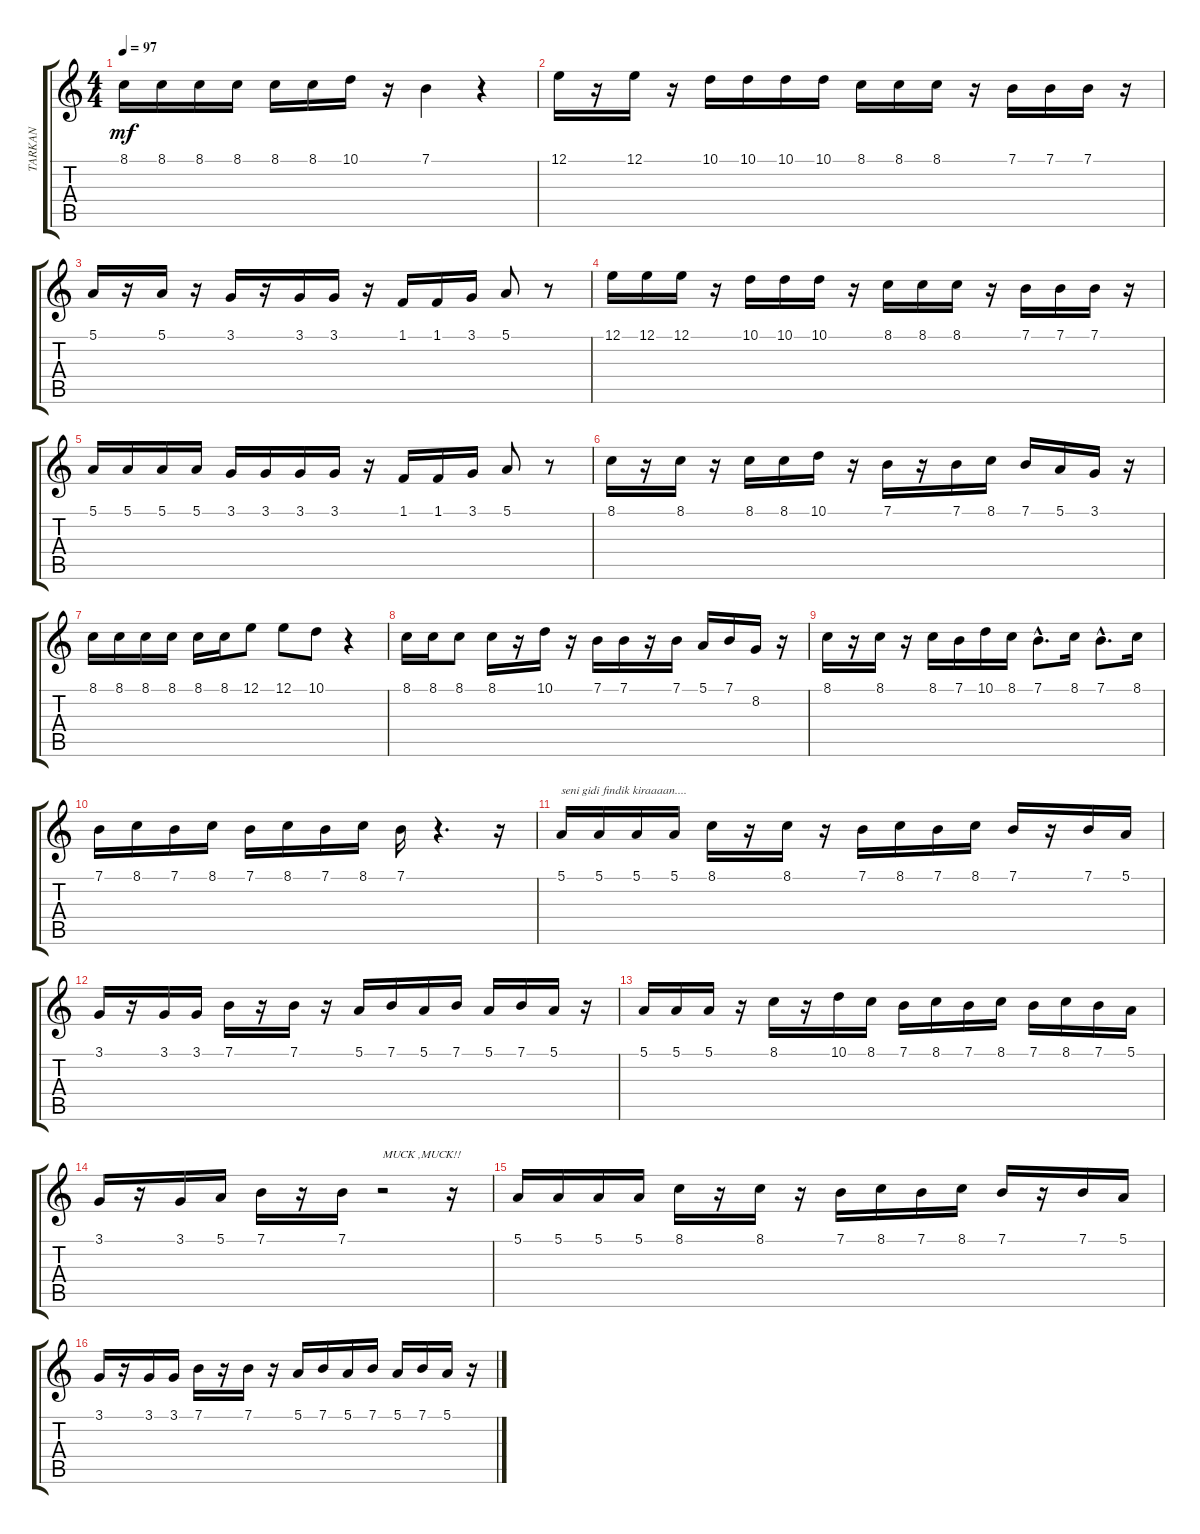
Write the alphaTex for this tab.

\track ("TARKAN" "TARKAN") {instrument tangoaccordion}
\staff {score tabs}
\tuning (E4 B3 G3 D3 A2 E2) {hide}
\ts (4 4)
\tempo 97
\clef g2
\ks c
8.1.16{dy mf} 8.1.16 8.1.16 8.1.16 8.1.16 8.1.16 10.1.16 r.16 7.1.4 r.4 |
12.1.16 r.16 12.1.16 r.16 10.1.16 10.1.16 10.1.16 10.1.16 8.1.16 8.1.16 8.1.16 r.16 7.1.16 7.1.16 7.1.16 r.16 |
5.1.16 r.16 5.1.16 r.16 3.1.16 r.16 3.1.16 3.1.16 r.16 1.1.16 1.1.16 3.1.16 5.1.8 r.8 |
12.1.16 12.1.16 12.1.16 r.16 10.1.16 10.1.16 10.1.16 r.16 8.1.16 8.1.16 8.1.16 r.16 7.1.16 7.1.16 7.1.16 r.16 |
5.1.16 5.1.16 5.1.16 5.1.16 3.1.16 3.1.16 3.1.16 3.1.16 r.16 1.1.16 1.1.16 3.1.16 5.1.8 r.8 |
8.1.16 r.16 8.1.16 r.16 8.1.16 8.1.16 10.1.16 r.16 7.1.16 r.16 7.1.16 8.1.16 7.1.16 5.1.16 3.1.16 r.16 |
8.1.16 8.1.16 8.1.16 8.1.16 8.1.16 8.1.16 12.1.8 12.1.8 10.1.8 r.4 |
8.1.16 8.1.16 8.1.8 8.1.16 r.16 10.1.16 r.16 7.1.16 7.1.16 r.16 7.1.16 5.1.16 7.1.16 8.2.16 r.16 |
8.1.16 r.16 8.1.16 r.16 8.1.16 7.1.16 10.1.16 8.1.16 7.1{hac}.8{d} 8.1.16 7.1{hac}.8{d} 8.1.16 |
7.1.16 8.1.16 7.1.16 8.1.16 7.1.16 8.1.16 7.1.16 8.1.16 7.1.16 r.4{d} r.16 |
5.1.16{txt "seni gidi findik kiraaaan...."} 5.1.16 5.1.16 5.1.16 8.1.16 r.16 8.1.16 r.16 7.1.16 8.1.16 7.1.16 8.1.16 7.1.16 r.16 7.1.16 5.1.16 |
3.1.16 r.16 3.1.16 3.1.16 7.1.16 r.16 7.1.16 r.16 5.1.16 7.1.16 5.1.16 7.1.16 5.1.16 7.1.16 5.1.16 r.16 |
5.1.16 5.1.16 5.1.16 r.16 8.1.16 r.16 10.1.16 8.1.16 7.1.16 8.1.16 7.1.16 8.1.16 7.1.16 8.1.16 7.1.16 5.1.16 |
3.1.16 r.16 3.1.16 5.1.16 7.1.16 r.16 7.1.16 r.2{txt "MUCK ,MUCK!!"} r.16 |
5.1.16 5.1.16 5.1.16 5.1.16 8.1.16 r.16 8.1.16 r.16 7.1.16 8.1.16 7.1.16 8.1.16 7.1.16 r.16 7.1.16 5.1.16 |
3.1.16 r.16 3.1.16 3.1.16 7.1.16 r.16 7.1.16 r.16 5.1.16 7.1.16 5.1.16 7.1.16 5.1.16 7.1.16 5.1.16 r.16
